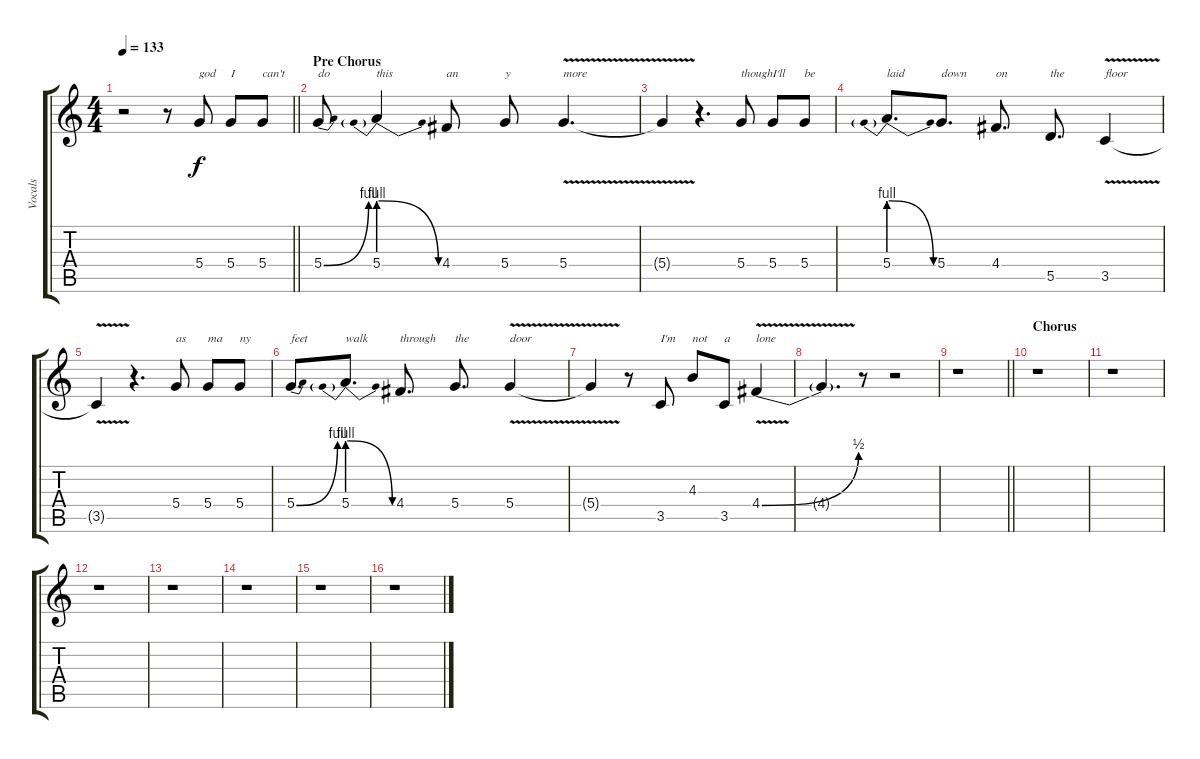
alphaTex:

\track ("Vocals" "Vocals") {instrument acousticguitarnylon}
\staff {score tabs}
\tuning (E4 B3 G3 D3 A2 E2) {hide}
\ts (4 4)
\tempo 133
\clef g2
\barLineRight lightlight
\ks c
r.2{dy f} r.8 5.4.8{txt "god"} 5.4.8{txt "I"} 5.4.8{txt "can't"} |
\section ("" "Pre Chorus")
5.4{be (bend 0 0 60 4)}.8{txt "do"} 5.4{be (prebendrelease 0 4 60 0)}.4{txt "this"} 4.4.8{txt "an"} 5.4.8{txt "y"} 5.4{v}.4{d txt "more"} |
5.4{t}.4 r.4{d} 5.4.8{txt "though"} 5.4.8{txt "I'll"} 5.4.8{txt "be"} |
5.4{be (prebendrelease 0 4 60 0)}.8{d txt "laid"} 5.4.8{d txt "down"} 4.4.8{d txt "on"} 5.5.8{d txt "the"} 3.5{v}.4{txt "floor"} |
3.5{t}.4 r.4{d} 5.4.8{txt "as"} 5.4.8{txt "ma"} 5.4.8{txt "ny"} |
5.4{be (bend 0 0 60 4)}.8{d txt "feet"} 5.4{be (prebendrelease 0 4 60 0)}.8{d txt "walk"} 4.4.8{d txt "through"} 5.4.8{d txt "the"} 5.4{v}.4{txt "door"} |
5.4{t}.4 r.8 3.5.8{txt "I'm"} 4.3.8{txt "not"} 3.5.8{txt "a"} 4.4{be (bend 0 0 60 2) v}.4{txt "lone"} |
4.4{t}.4{d} r.8 r.2 |
\barLineRight lightlight
r.1 |
\section ("" "Chorus")
r.1 |
r.1 |
r.1 |
r.1 |
r.1 |
r.1 |
r.1
